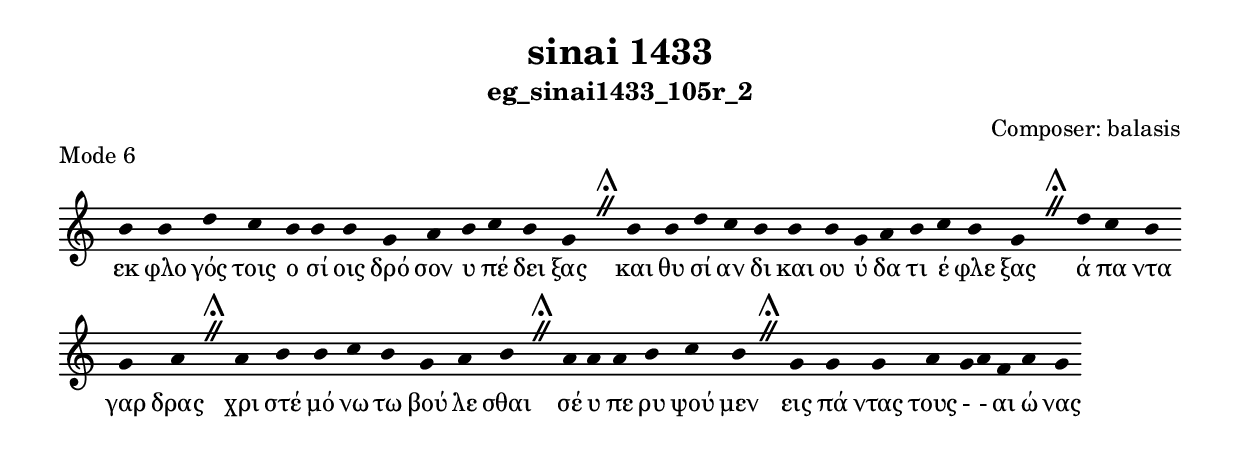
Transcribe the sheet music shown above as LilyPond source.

\include "gregorian.ly"

	\header {
 	  title = "sinai 1433"
	  subtitle = "eg_sinai1433_105r_2"
	  composer = "Composer: balasis"
	  piece = "Mode 6"
	}

	chant = {
	  b'4 b'4 d''4 c''4 b'4 b'4 b'4 g'4 a'4 b'4 c''4 b'4 g'4 \divisioMaior
 b'4 b'4 d''4 c''4 b'4 b'4 b'4 g'4 a'4 b'4 c''4 b'4 g'4 \divisioMaior
 d''4 c''4 b'4 g'4 a'4 \divisioMaior
 a'4 b'4 b'4 c''4 b'4 g'4 a'4 b'4 \divisioMaior
 a'4 a'4 a'4 b'4 c''4 b'4 \divisioMaior
 g'4 g'4 g'4 a'4 g'4 a'4 f'4 a'4 g'4\finalis
	}

	verba = \lyricmode {εκ φλο γός τοις ο σί οις δρό σον υ πέ δει ξας 
και θυ σί αν δι και ου ύ δα τι έ φλε ξας 
ά πα ντα γαρ δρας 
χρι στέ μό νω τω βού λε σθαι 
σέ υ πε ρυ ψού μεν 
εις πά ντας τους -  - αι ώ νας 
	}


	\score {
	  \new Staff <<
	  \new Voice = "melody" \chant
	  \new Lyrics = "one" \lyricsto melody \verba
	  >>
	  \layout {
	    \context {
	      \Staff
	      \remove "Time_signature_engraver"
	      \remove "Bar_engraver"
	    }
	    \context {
	      \Voice
	      \remove "Stem_engraver"
	    }
	  }
	}